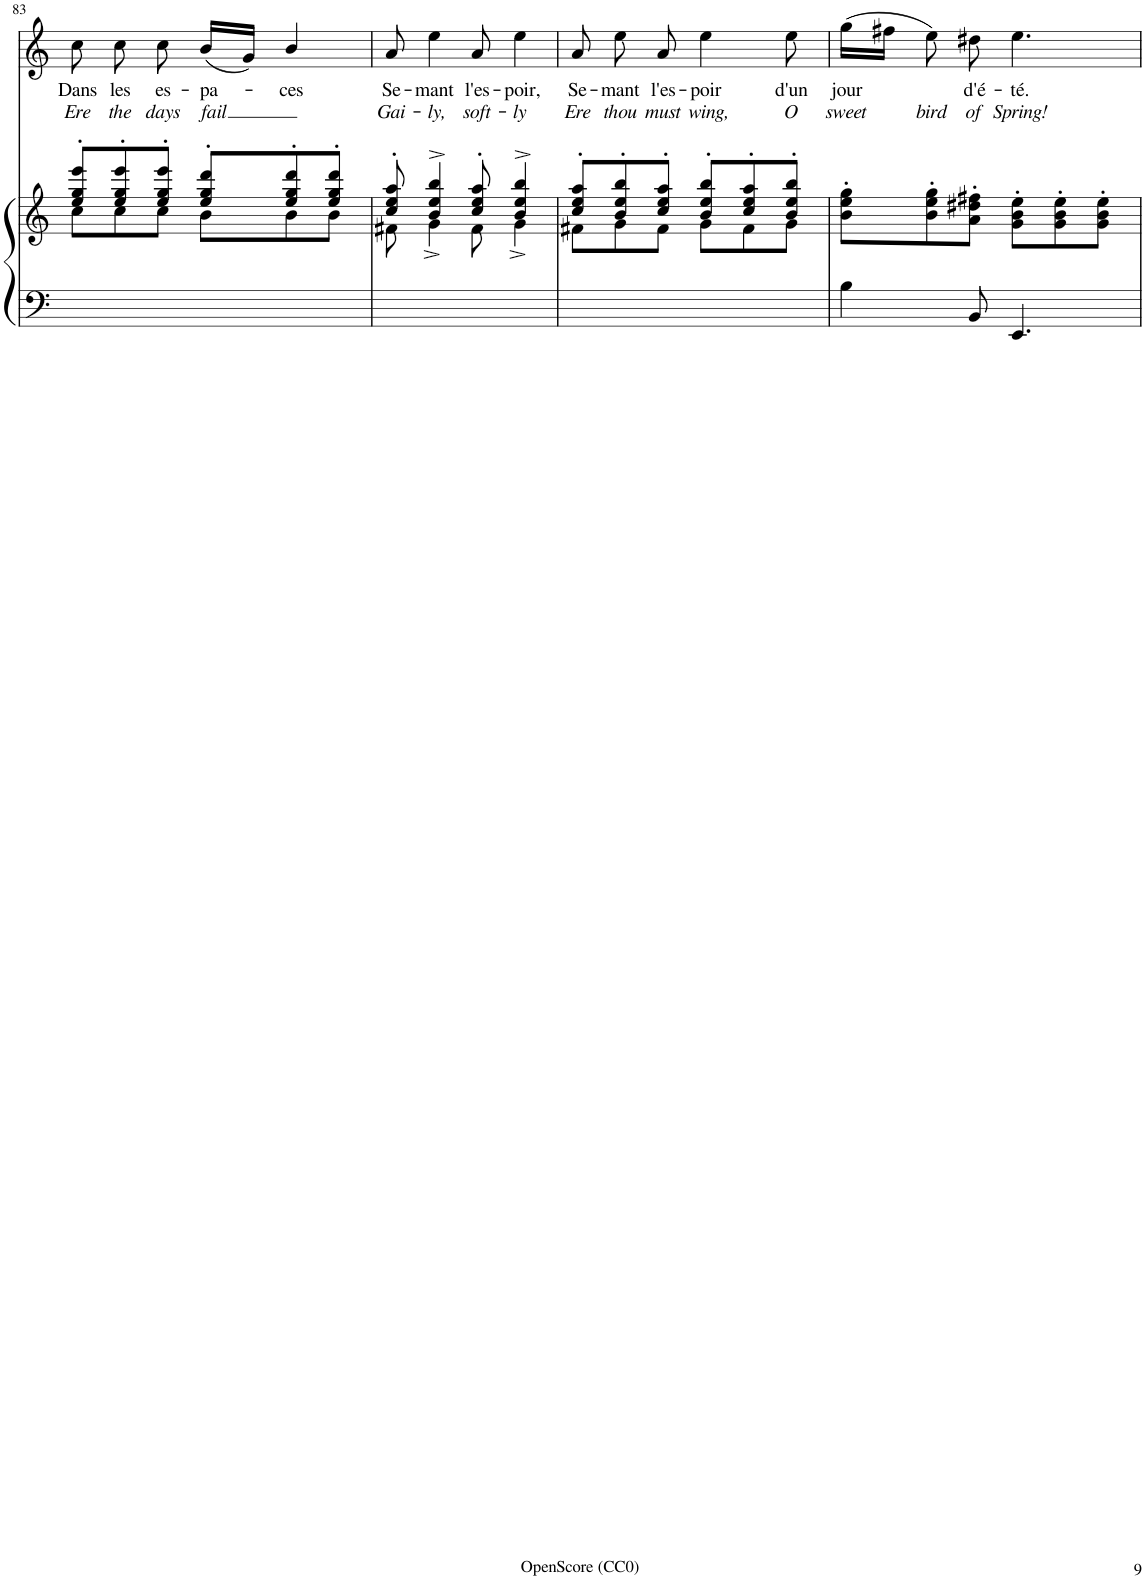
**kern	**kern	**kern	**text	**text
*part2	*part2	*part1	*part1	*part1
*staff3	*staff2	*staff1	*staff1	*staff1
*I"Piano	*	*I"Oboe	*	*
*I'Pno	*	*I'Ob	*	*
!!LO:PB:g=z
*clefF4	*clefG2	*clefG2	*	*
*k[]	*k[]	*k[]	*	*
*M6/8	*M6/8	*M6/8	*	*
=83	=83	=83	=83	=83
*	*^	*	*	*
!	!	!	!	!LO:LY:b	!LO:LY:b
2.ryy	8ee/'> 8gg/'> 8eee/'>L	8cc\L	8cc\	Dans	Ere
!	!	!	!	!LO:LY:b	!LO:LY:b
.	8ee/'> 8gg/'> 8eee/'>	8cc\	8cc\	les	the
!	!	!	!	!LO:LY:b	!LO:LY:b
.	8ee/'> 8gg/'> 8eee/'>J	8cc\J	8cc\	es-	days
!	!	!	!	!LO:LY:b	!LO:LY:b
.	8ee/'> 8gg/'> 8ddd/'>L	8b\L	(16b/LL	-pa-	fail
.	.	.	16g/JJ)	.	.
!	!	!	!	!LO:LY:b	!
.	8ee/'> 8gg/'> 8ddd/'>	8b\	4b/	-ces	.
.	8ee/'> 8gg/'> 8ddd/'>J	8b\J	.	.	.
=84	=84	=84	=84	=84	=84
!	!	!	!	!LO:LY:b	!LO:LY:b
2.ryy	8cc/'> 8ee/'> 8aa/'>	8f#X\	8a/	Se-	Gai-
!	!	!	!	!LO:LY:b	!LO:LY:b
.	4b/^> 4ee/^> 4bb/^>	4g^<\	4ee\	-mant	-ly,
!	!	!	!	!LO:LY:b	!LO:LY:b
.	8cc/'> 8ee/'> 8aa/'>	8f#\	8a/	l'es-	soft-
!	!	!	!	!LO:LY:b	!LO:LY:b
.	4b/^> 4ee/^> 4bb/^>	4g^<\	4ee\	-poir,	-ly
=85	=85	=85	=85	=85	=85
!	!	!	!	!LO:LY:b	!LO:LY:b
2.ryy	8cc/'> 8ee/'> 8aa/'>L	8f#X\L	8a/	Se-	Ere
!	!	!	!	!LO:LY:b	!LO:LY:b
.	8b/'> 8ee/'> 8bb/'>	8g\	8ee\	-mant	thou
!	!	!	!	!LO:LY:b	!LO:LY:b
.	8cc/'> 8ee/'> 8aa/'>J	8f#\J	8a/	l'es-	must
!	!	!	!	!LO:LY:b	!LO:LY:b
.	8b/'> 8ee/'> 8bb/'>L	8g\L	4ee\	-poir	wing,
.	8cc/'> 8ee/'> 8aa/'>	8f#\	.	.	.
!	!	!	!	!LO:LY:b	!LO:LY:b
.	8b/'> 8ee/'> 8bb/'>J	8g\J	8ee\	d'un	O
=86	=86	=86	=86	=86	=86
!	!	!	!	!LO:LY:b	!LO:LY:b
*	*v	*v	*	*	*
4B\	8b\' 8ee\' 8gg\'L	(16gg\LL	jour	sweet
.	.	16ff#X\JJ	.	.
!	!	!	!	!LO:LY:b
.	8b\' 8ee\' 8gg\'	8ee\)	.	bird
!	!	!	!LO:LY:b	!LO:LY:b
8BB/	8a\' 8dd#X\' 8ff#X\'J	8dd#X\	d'é-	of
!	!	!	!LO:LY:b	!LO:LY:b
4.EE/	8g\' 8b\' 8ee\'L	4.ee\	-té.	Spring!
.	8g\' 8b\' 8ee\'	.	.	.
.	8g\' 8b\' 8ee\'J	.	.	.
=	=	=	=	=
*-	*-	*-	*-	*-
